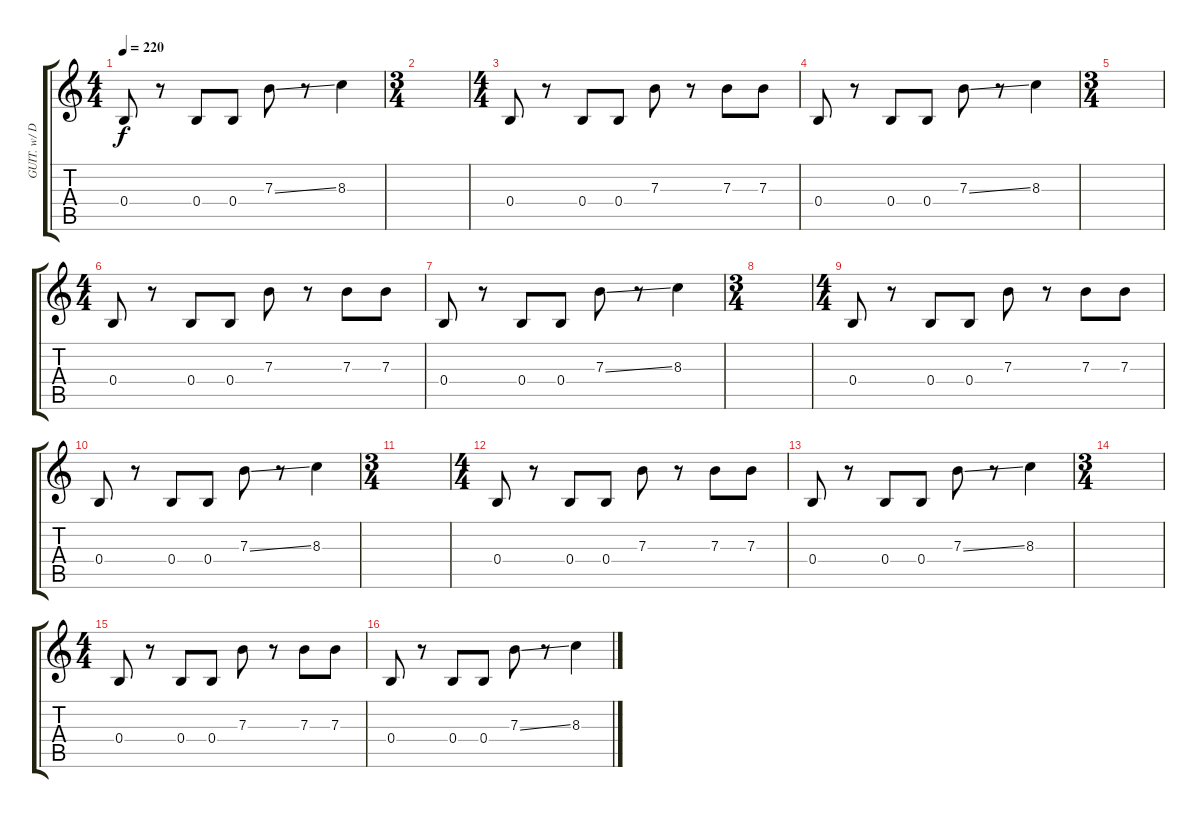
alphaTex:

\track ("GUIT. w/ DELAY GREG" "GUIT. w/ D") {instrument electricguitarclean}
\staff {score tabs}
\tuning (Db4 Ab3 E3 B2 Gb2 B1) {hide}
\ts (4 4)
\tempo 220
\clef g2
\ks c
0.4.8{dy f} r.8 0.4.8 0.4.8 7.3{ss}.8 r.8 8.3.4 |
\ts (3 4)
|
\ts (4 4)
0.4.8 r.8 0.4.8 0.4.8 7.3.8 r.8 7.3.8 7.3.8 |
0.4.8 r.8 0.4.8 0.4.8 7.3{ss}.8 r.8 8.3.4 |
\ts (3 4)
|
\ts (4 4)
0.4.8 r.8 0.4.8 0.4.8 7.3.8 r.8 7.3.8 7.3.8 |
0.4.8 r.8 0.4.8 0.4.8 7.3{ss}.8 r.8 8.3.4 |
\ts (3 4)
|
\ts (4 4)
0.4.8 r.8 0.4.8 0.4.8 7.3.8 r.8 7.3.8 7.3.8 |
0.4.8 r.8 0.4.8 0.4.8 7.3{ss}.8 r.8 8.3.4 |
\ts (3 4)
|
\ts (4 4)
0.4.8 r.8 0.4.8 0.4.8 7.3.8 r.8 7.3.8 7.3.8 |
0.4.8 r.8 0.4.8 0.4.8 7.3{ss}.8 r.8 8.3.4 |
\ts (3 4)
|
\ts (4 4)
0.4.8 r.8 0.4.8 0.4.8 7.3.8 r.8 7.3.8 7.3.8 |
0.4.8 r.8 0.4.8 0.4.8 7.3{ss}.8 r.8 8.3.4
